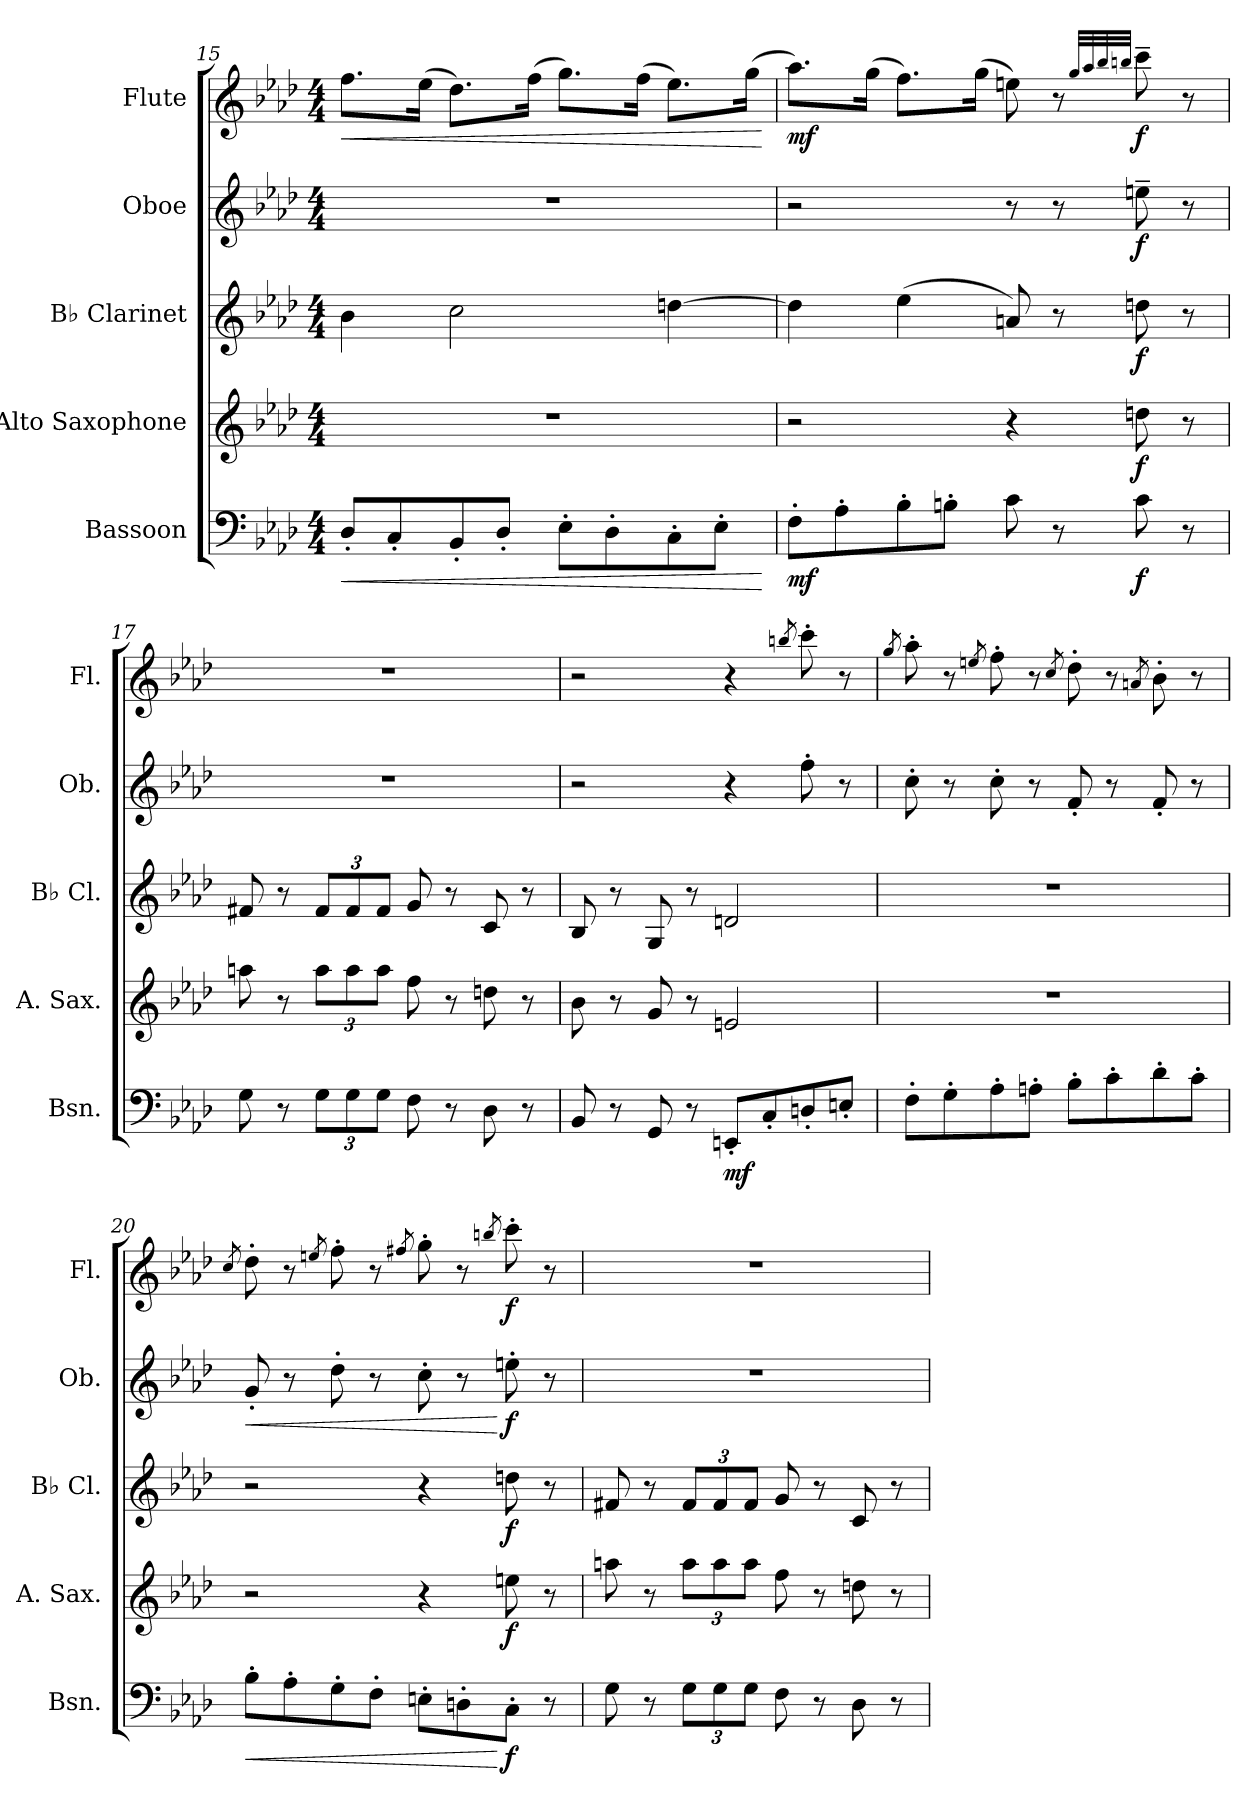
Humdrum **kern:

**kern	**dynam	**kern	**dynam	**kern	**dynam	**kern	**dynam	**kern	**dynam
*part5	*part5	*part4	*part4	*part3	*part3	*part2	*part2	*part1	*part1
*staff5	*staff5	*staff4	*staff4	*staff3	*staff3	*staff2	*staff2	*staff1	*staff1
*I"Bassoon	*	*I"Alto Saxophone	*	*I"B♭ Clarinet	*	*I"Oboe	*	*I"Flute	*
*I'Bsn.	*	*I'A. Sax.	*	*I'B♭ Cl.	*	*I'Ob.	*	*I'Fl.	*
!!LO:PB:g=z
*clefF4	*	*clefG2	*	*clefG2	*	*clefG2	*	*clefG2	*
*	*	*ITrd5c9	*	*ITrd1c2	*	*	*	*	*
*k[b-e-a-d-]	*	*k[b-e-a-d-g-c-f-]	*	*k[b-e-a-d-g-c-]	*	*k[b-e-a-d-]	*	*k[b-e-a-d-]	*
*M4/4	*	*M4/4	*	*M4/4	*	*M4/4	*	*M4/4	*
=15	=15	=15	=15	=15	=15	=15	=15	=15	=15
!	!LO:HP:b	!	!	!	!	!	!	!	!LO:HP:b
8D-'/L	<	1r	.	4a-\	.	1r	.	8.ff\L	<
8C'/	.	.	.	.	.	.	.	.	.
.	.	.	.	.	.	.	.	(>16ee-\Jk	.
8BB-'/	.	.	.	2b-\	.	.	.	8.dd-\L)	.
8D-'/J	.	.	.	.	.	.	.	.	.
.	.	.	.	.	.	.	.	(>16ff\Jk	.
8E-'\L	.	.	.	.	.	.	.	8.gg\L)	.
8D-'\	.	.	.	.	.	.	.	.	.
.	.	.	.	.	.	.	.	(>16ff\Jk	.
8C'\	.	.	.	[4ccn\	.	.	.	8.ee-\L)	.
8E-'\J	.	.	.	.	.	.	.	.	.
.	.	.	.	.	.	.	.	(>16gg\Jk	.
.	[	.	.	.	.	.	.	.	[
=16	=16	=16	=16	=16	=16	=16	=16	=16	=16
!	!LO:DY:b	!	!	!	!	!	!	!	!LO:DY:b
8F'\L	mf	2r	.	4cc\]	.	2r	.	8.aa-\L)	mf
8A-'\	.	.	.	.	.	.	.	.	.
.	.	.	.	.	.	.	.	(>16gg\Jk	.
8B-'\	.	.	.	(>4dd-\	.	.	.	8.ff\L)	.
8Bn'\J	.	.	.	.	.	.	.	.	.
.	.	.	.	.	.	.	.	(>16gg\Jk	.
8c\	.	4r	.	8gn/)	.	8r	.	8een\)	.
8r	.	.	.	8r	.	8r	.	8r	.
.	.	.	.	.	.	.	.	32qgg/LLL	.
.	.	.	.	.	.	.	.	32qaa-/	.
.	.	.	.	.	.	.	.	32qbb-/	.
.	.	.	.	.	.	.	.	32qbbn/JJJ	.
!	!LO:DY:b	!	!LO:DY:b	!	!LO:DY:b	!	!LO:DY:b	!	!LO:DY:b
8c\	f	8fn\	f	8ccn\	f	8een~\	f	8ccc~\	f
8r	.	8r	.	8r	.	8r	.	8r	.
=17	=17	=17	=17	=17	=17	=17	=17	=17	=17
8G\	.	8ccn\	.	8en/	.	1r	.	1r	.
8r	.	8r	.	8r	.	.	.	.	.
*Xbrackettup	*	*Xbrackettup	*	*Xbrackettup	*	*	*	*	*
12G\L	.	12cc\L	.	12e/L	.	.	.	.	.
12G\	.	12cc\	.	12e/	.	.	.	.	.
12G\J	.	12cc\J	.	12e/J	.	.	.	.	.
8F\	.	8a-\	.	8f/	.	.	.	.	.
8r	.	8r	.	8r	.	.	.	.	.
8D-\	.	8fn\	.	8B-/	.	.	.	.	.
8r	.	8r	.	8r	.	.	.	.	.
!!LO:LB:g=z
=18	=18	=18	=18	=18	=18	=18	=18	=18	=18
8BB-/	.	8d-\	.	8A-/	.	2r	.	2r	.
8r	.	8r	.	8r	.	.	.	.	.
8GG/	.	8B-/	.	8F/	.	.	.	.	.
8r	.	8r	.	8r	.	.	.	.	.
!	!LO:DY:b	!	!	!	!	!	!	!	!
8EEn'/L	mf	2Gn/	.	2cn/	.	4r	.	4r	.
8C'/	.	.	.	.	.	.	.	.	.
.	.	.	.	.	.	.	.	8qbbn/	.
8Dn'/	.	.	.	.	.	8ff'\	.	8ccc'\	.
8En'/J	.	.	.	.	.	8r	.	8r	.
=19	=19	=19	=19	=19	=19	=19	=19	=19	=19
.	.	.	.	.	.	.	.	8qgg/	.
8F'\L	.	1r	.	1r	.	8cc'\	.	8aa-'\	.
8G'\	.	.	.	.	.	8r	.	8r	.
.	.	.	.	.	.	.	.	8qeen/	.
8A-'\	.	.	.	.	.	8cc'\	.	8ff'\	.
8An'\J	.	.	.	.	.	8r	.	8r	.
.	.	.	.	.	.	.	.	8qcc/	.
8B-'\L	.	.	.	.	.	8f'/	.	8dd-'\	.
8c'\	.	.	.	.	.	8r	.	8r	.
.	.	.	.	.	.	.	.	8qan/	.
8d-'\	.	.	.	.	.	8f'/	.	8b-'\	.
8c'\J	.	.	.	.	.	8r	.	8r	.
=20	=20	=20	=20	=20	=20	=20	=20	=20	=20
.	.	.	.	.	.	.	.	8qcc/	.
!	!LO:HP:b	!	!	!	!	!	!LO:HP:b	!	!
8B-'\L	<	2r	.	2r	.	8g'/	<	8dd-'\	.
8A-'\	.	.	.	.	.	8r	.	8r	.
.	.	.	.	.	.	.	.	8qeen/	.
8G'\	.	.	.	.	.	8dd-'\	.	8ff'\	.
8F'\J	.	.	.	.	.	8r	.	8r	.
.	.	.	.	.	.	.	.	8qff#X/	.
8En'\L	.	4r	.	4r	.	8cc'\	.	8gg'\	.
8Dn'\	.	.	.	.	.	8r	.	8r	.
.	.	.	.	.	.	.	.	8qbbn/	.
!	!LO:DY:n=1:b	!	!LO:DY:b	!	!LO:DY:b	!	!LO:DY:n=1:b	!	!LO:DY:b
8C'\J	[ f	8gn\	f	8ccn\	f	8een'\	[ f	8ccc'\	f
8r	.	8r	.	8r	.	8r	.	8r	.
!!LO:PB:g=z
=21	=21	=21	=21	=21	=21	=21	=21	=21	=21
8G\	.	8ccn\	.	8en/	.	1r	.	1r	.
8r	.	8r	.	8r	.	.	.	.	.
12G\L	.	12cc\L	.	12e/L	.	.	.	.	.
12G\	.	12cc\	.	12e/	.	.	.	.	.
12G\J	.	12cc\J	.	12e/J	.	.	.	.	.
8F\	.	8a-\	.	8f/	.	.	.	.	.
8r	.	8r	.	8r	.	.	.	.	.
8D-\	.	8fn\	.	8B-/	.	.	.	.	.
8r	.	8r	.	8r	.	.	.	.	.
=	=	=	=	=	=	=	=	=	=
*-	*-	*-	*-	*-	*-	*-	*-	*-	*-
